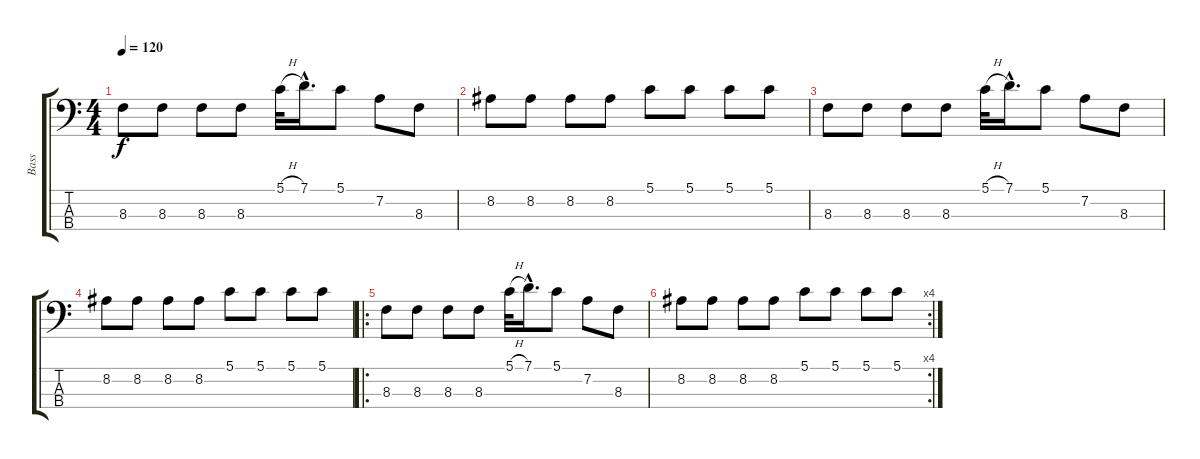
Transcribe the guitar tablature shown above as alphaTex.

\track ("Bass" "Bass") {instrument electricbassfinger}
\staff {score tabs}
\tuning (G2 D2 A1 E1) {hide}
\ts (4 4)
\tempo 120
\clef f4
\ks c
8.3.8{dy f} 8.3.8 8.3.8 8.3.8 5.1{h}.32 7.1{hac}.16{d} 5.1.8 7.2.8 8.3.8 |
8.2.8 8.2.8 8.2.8 8.2.8 5.1.8 5.1.8 5.1.8 5.1.8 |
8.3.8 8.3.8 8.3.8 8.3.8 5.1{h}.32 7.1{hac}.16{d} 5.1.8 7.2.8 8.3.8 |
8.2.8 8.2.8 8.2.8 8.2.8 5.1.8 5.1.8 5.1.8 5.1.8 |
\ro
8.3.8 8.3.8 8.3.8 8.3.8 5.1{h}.32 7.1{hac}.16{d} 5.1.8 7.2.8 8.3.8 |
\rc 4
8.2.8 8.2.8 8.2.8 8.2.8 5.1.8 5.1.8 5.1.8 5.1.8
